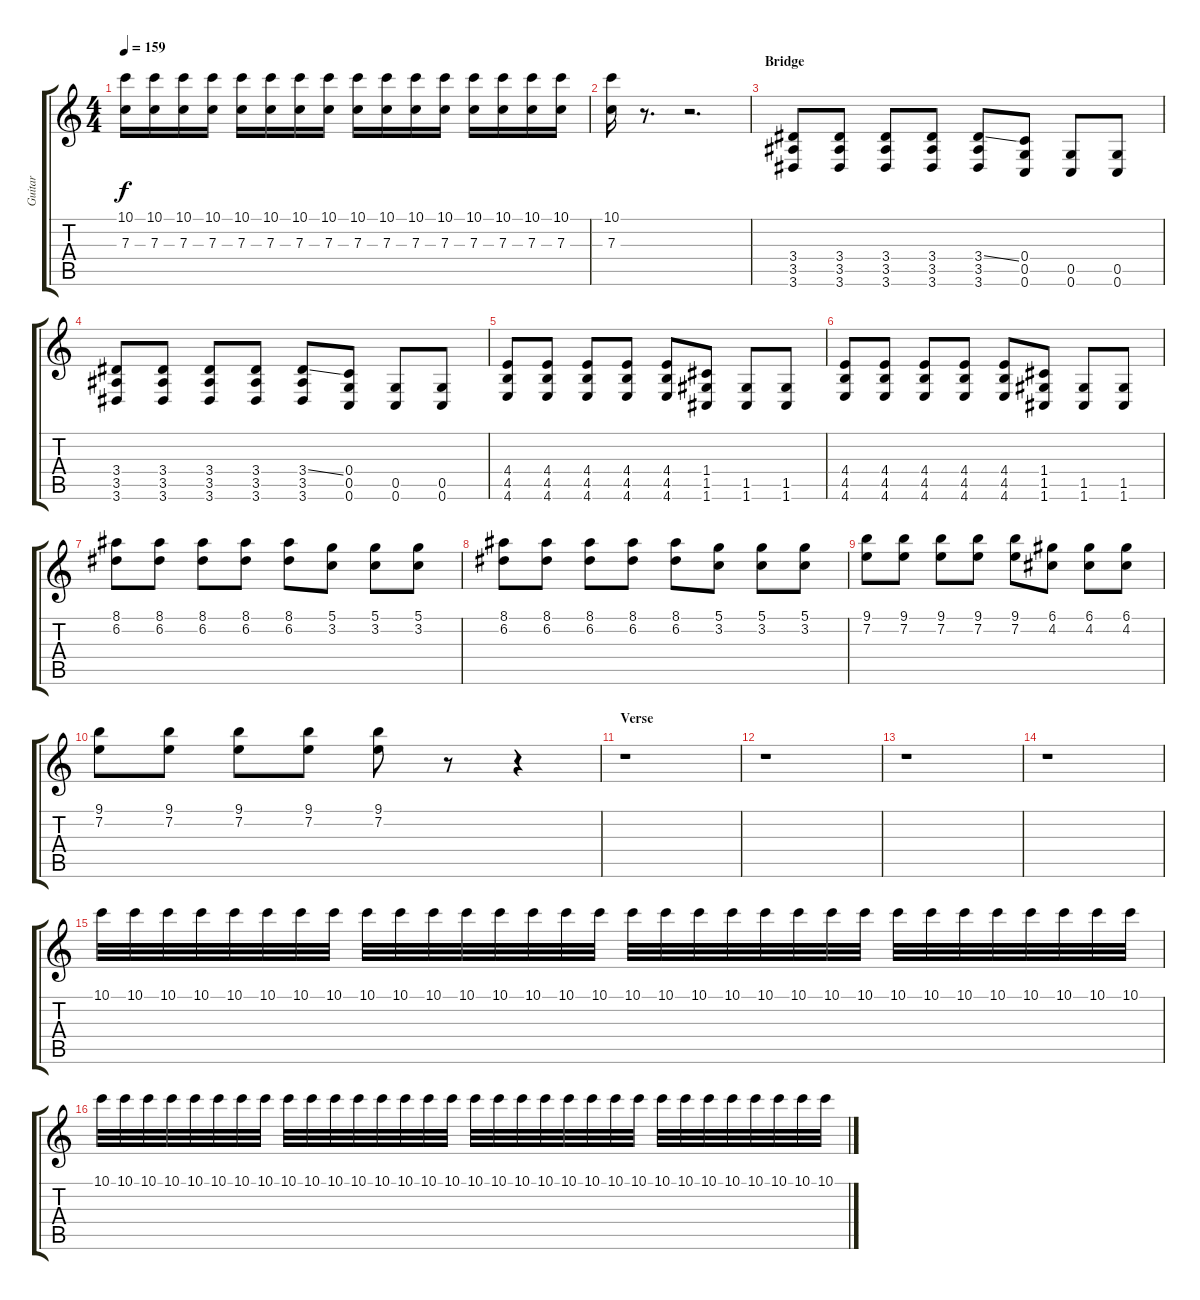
\track ("Guitar" "Guitar") {instrument distortionguitar}
\staff {score tabs}
\tuning (D4 A3 F3 C3 G2 C2) {hide}
\ts (4 4)
\tempo 159
\clef g2
\ks c
(10.1 7.3).16{dy f} (10.1 7.3).16 (10.1 7.3).16 (10.1 7.3).16 (10.1 7.3).16 (10.1 7.3).16 (10.1 7.3).16 (10.1 7.3).16 (10.1 7.3).16 (10.1 7.3).16 (10.1 7.3).16 (10.1 7.3).16 (10.1 7.3).16 (10.1 7.3).16 (10.1 7.3).16 (10.1 7.3).16 |
(10.1 7.3).16 r.8{d} r.2{d} |
\section ("" "Bridge")
(3.4 3.5 3.6).8 (3.4 3.5 3.6).8 (3.4 3.5 3.6).8 (3.4 3.5 3.6).8 (3.4{ss} 3.5 3.6).8 (0.4 0.5 0.6).8 (0.5 0.6).8 (0.5 0.6).8 |
(3.4 3.5 3.6).8 (3.4 3.5 3.6).8 (3.4 3.5 3.6).8 (3.4 3.5 3.6).8 (3.4{ss} 3.5 3.6).8 (0.4 0.5 0.6).8 (0.5 0.6).8 (0.5 0.6).8 |
(4.4 4.5 4.6).8 (4.4 4.5 4.6).8 (4.4 4.5 4.6).8 (4.4 4.5 4.6).8 (4.4 4.5 4.6).8 (1.4 1.5 1.6).8 (1.5 1.6).8 (1.5 1.6).8 |
(4.4 4.5 4.6).8 (4.4 4.5 4.6).8 (4.4 4.5 4.6).8 (4.4 4.5 4.6).8 (4.4 4.5 4.6).8 (1.4 1.5 1.6).8 (1.5 1.6).8 (1.5 1.6).8 |
(8.1 6.2).8 (8.1 6.2).8 (8.1 6.2).8 (8.1 6.2).8 (8.1 6.2).8 (5.1 3.2).8 (5.1 3.2).8 (5.1 3.2).8 |
(8.1 6.2).8 (8.1 6.2).8 (8.1 6.2).8 (8.1 6.2).8 (8.1 6.2).8 (5.1 3.2).8 (5.1 3.2).8 (5.1 3.2).8 |
(9.1 7.2).8 (9.1 7.2).8 (9.1 7.2).8 (9.1 7.2).8 (9.1 7.2).8 (6.1 4.2).8 (6.1 4.2).8 (6.1 4.2).8 |
(9.1 7.2).8 (9.1 7.2).8 (9.1 7.2).8 (9.1 7.2).8 (9.1 7.2).8 r.8 r.4 |
\section ("" "Verse")
r.1 |
r.1 |
r.1 |
r.1 |
10.1.32{volume 8 balance 0} 10.1.32 10.1.32 10.1.32 10.1.32 10.1.32 10.1.32 10.1.32 10.1.32{balance 4} 10.1.32 10.1.32 10.1.32 10.1.32 10.1.32 10.1.32 10.1.32 10.1.32{balance 8} 10.1.32 10.1.32 10.1.32 10.1.32 10.1.32 10.1.32 10.1.32 10.1.32{balance 12} 10.1.32 10.1.32 10.1.32 10.1.32 10.1.32 10.1.32 10.1.32 |
10.1.32{balance 16} 10.1.32 10.1.32 10.1.32 10.1.32 10.1.32 10.1.32 10.1.32 10.1.32{balance 14} 10.1.32 10.1.32 10.1.32 10.1.32 10.1.32 10.1.32 10.1.32 10.1.32{balance 10} 10.1.32 10.1.32 10.1.32 10.1.32 10.1.32 10.1.32 10.1.32 10.1.32{balance 6} 10.1.32 10.1.32 10.1.32 10.1.32 10.1.32 10.1.32 10.1.32
